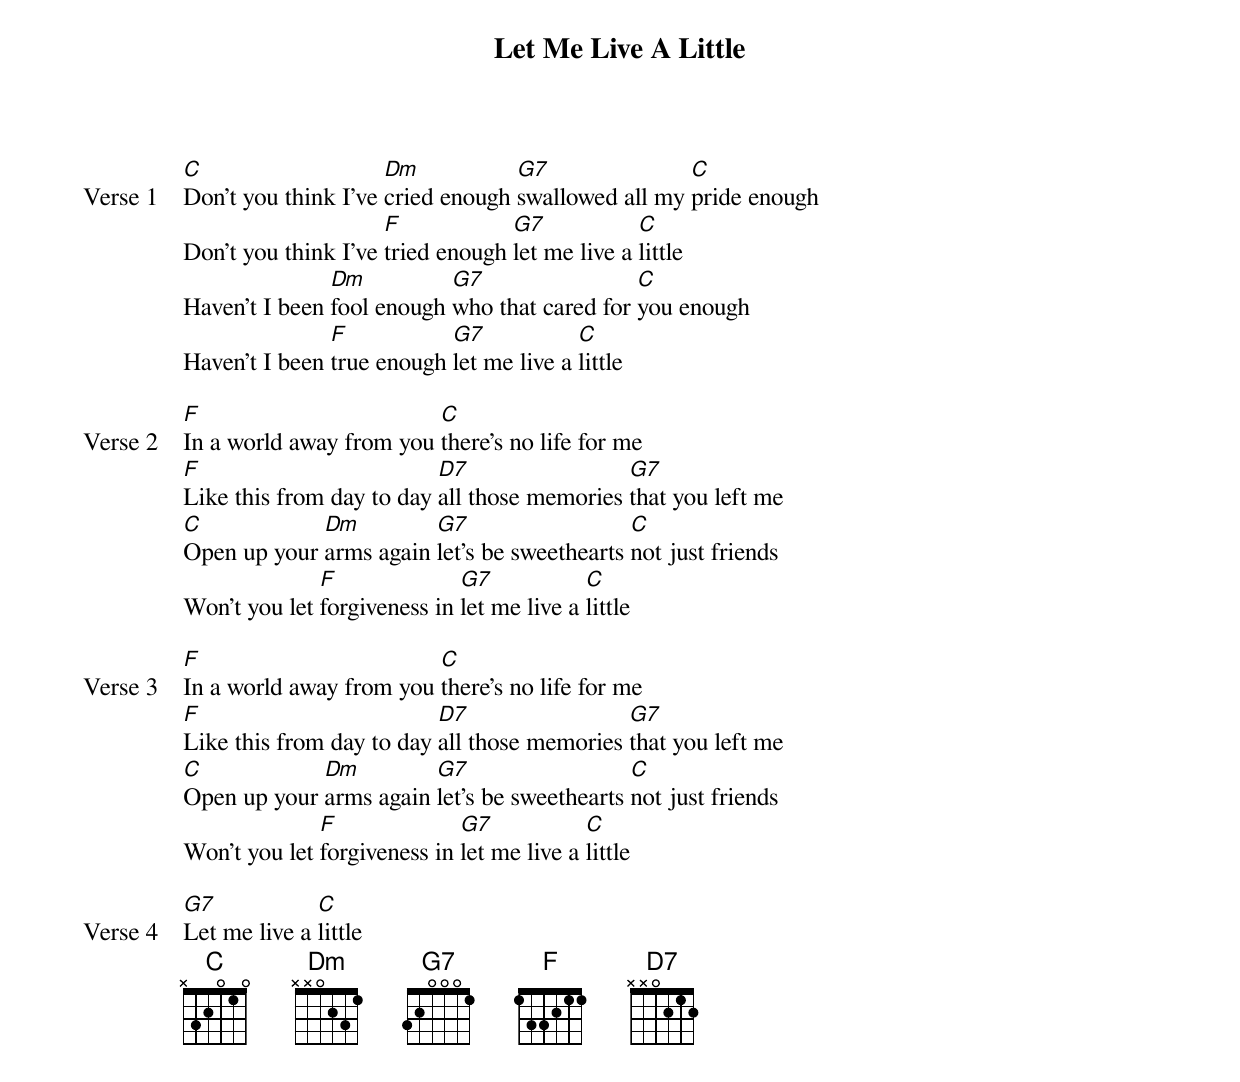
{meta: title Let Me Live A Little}
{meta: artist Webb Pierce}
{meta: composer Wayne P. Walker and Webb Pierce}
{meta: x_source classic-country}
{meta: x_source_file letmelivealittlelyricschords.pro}
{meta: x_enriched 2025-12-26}

{start_of_verse: Verse 1}
[C]Don't you think I've [Dm]cried enough [G7]swallowed all my [C]pride enough
Don't you think I've [F]tried enough [G7]let me live a [C]little
Haven't I been [Dm]fool enough [G7]who that cared for [C]you enough
Haven't I been [F]true enough [G7]let me live a [C]little
{end_of_verse}

{start_of_verse: Verse 2}
[F]In a world away from you [C]there's no life for me
[F]Like this from day to day [D7]all those memories [G7]that you left me
[C]Open up your [Dm]arms again [G7]let's be sweethearts [C]not just friends
Won't you let [F]forgiveness in [G7]let me live a [C]little
{end_of_verse}

{start_of_verse: Verse 3}
[F]In a world away from you [C]there's no life for me
[F]Like this from day to day [D7]all those memories [G7]that you left me
[C]Open up your [Dm]arms again [G7]let's be sweethearts [C]not just friends
Won't you let [F]forgiveness in [G7]let me live a [C]little
{end_of_verse}

{start_of_verse: Verse 4}
[G7]Let me live a [C]little
{end_of_verse}
